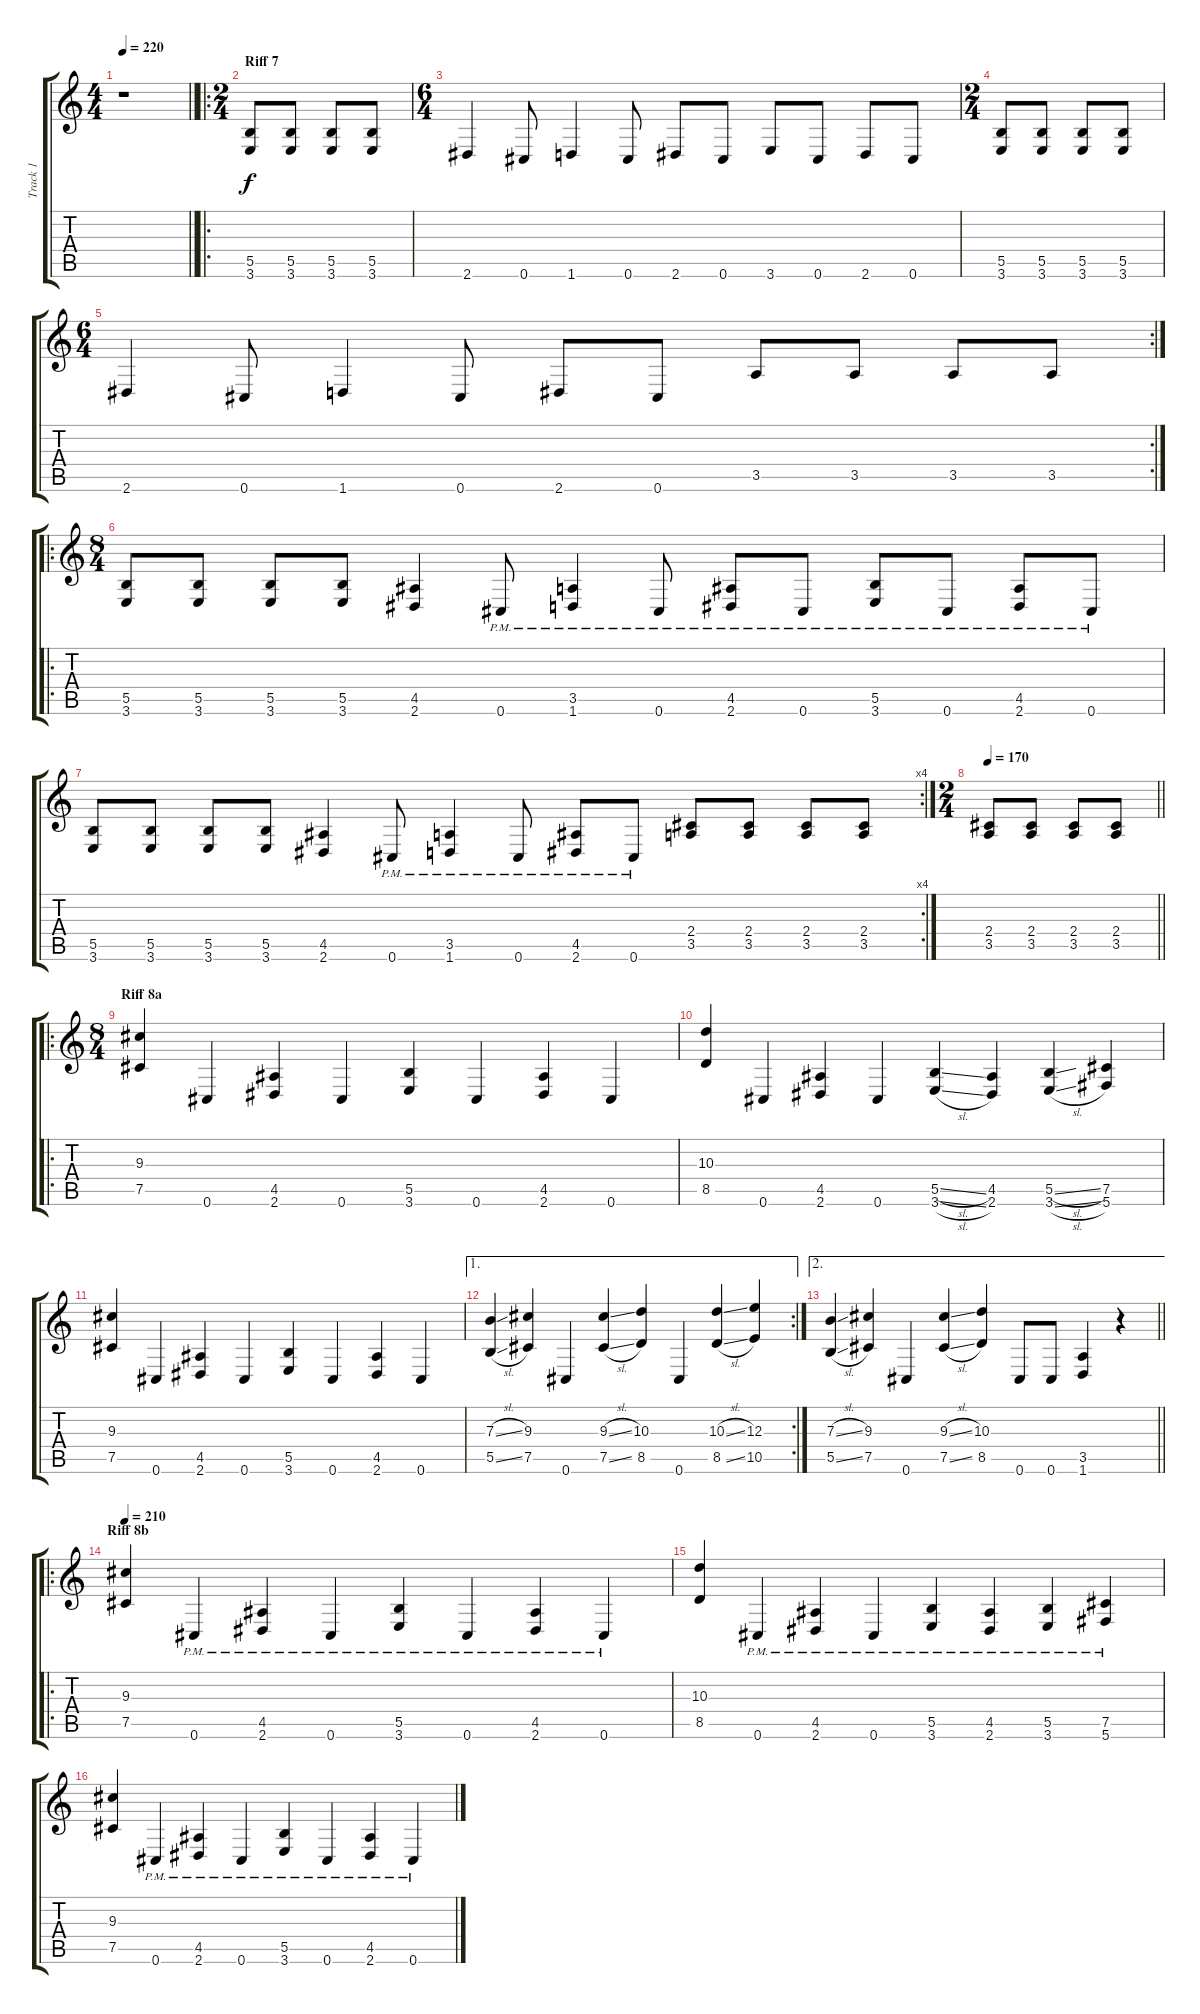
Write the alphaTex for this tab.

\track ("Track 1" "Track 1") {instrument distortionguitar}
\staff {score tabs}
\tuning (Db4 Ab3 E3 B2 Gb2 Db2) {hide}
\ts (4 4)
\tempo 220
\clef g2
\barLineRight lightlight
\ks c
r.1{dy f} |
\ro
\ts (2 4)
\section ("" "Riff 7")
(5.5 3.6).8 (5.5 3.6).8 (5.5 3.6).8 (5.5 3.6).8 |
\ts (6 4)
2.6.4 0.6.8 1.6.4 0.6.8 2.6.8 0.6.8 3.6.8 0.6.8 2.6.8 0.6.8 |
\ts (2 4)
(5.5 3.6).8 (5.5 3.6).8 (5.5 3.6).8 (5.5 3.6).8 |
\rc 2
\ts (6 4)
2.6.4 0.6.8 1.6.4 0.6.8 2.6.8 0.6.8 3.5.8 3.5.8 3.5.8 3.5.8 |
\ro
\ts (8 4)
(5.5 3.6).8 (5.5 3.6).8 (5.5 3.6).8 (5.5 3.6).8 (4.5 2.6).4 0.6{pm}.8 (3.5{pm} 1.6{pm}).4 0.6{pm}.8 (4.5{pm} 2.6{pm}).8 0.6{pm}.8 (5.5{pm} 3.6{pm}).8 0.6{pm}.8 (4.5{pm} 2.6{pm}).8 0.6{pm}.8 |
\rc 4
(5.5 3.6).8 (5.5 3.6).8 (5.5 3.6).8 (5.5 3.6).8 (4.5 2.6).4 0.6{pm}.8 (3.5{pm} 1.6{pm}).4 0.6{pm}.8 (4.5{pm} 2.6{pm}).8 0.6{pm}.8 (2.4 3.5).8 (2.4 3.5).8 (2.4 3.5).8 (2.4 3.5).8 |
\ts (2 4)
\tempo 170
\barLineRight lightlight
(2.4 3.5).8 (2.4 3.5).8 (2.4 3.5).8 (2.4 3.5).8 |
\ro
\ts (8 4)
\section ("" "Riff 8a")
(9.3 7.5).4 0.6.4 (4.5 2.6).4 0.6.4 (5.5 3.6).4 0.6.4 (4.5 2.6).4 0.6.4 |
(10.3 8.5).4 0.6.4 (4.5 2.6).4 0.6.4 (5.5{sl} 3.6{sl}).4 (4.5 2.6).4 (5.5{sl} 3.6{sl}).4 (7.5 5.6).4 |
(9.3 7.5).4 0.6.4 (4.5 2.6).4 0.6.4 (5.5 3.6).4 0.6.4 (4.5 2.6).4 0.6.4 |
\ae 1
\rc 2
(7.3{sl} 5.5{sl}).4 (9.3 7.5).4 0.6.4 (9.3{sl} 7.5{sl}).4 (10.3 8.5).4 0.6.4 (10.3{sl} 8.5{sl}).4 (12.3 10.5).4 |
\ae 2
\barLineRight lightlight
(7.3{sl} 5.5{sl}).4 (9.3 7.5).4 0.6.4 (9.3{sl} 7.5{sl}).4 (10.3 8.5).4 0.6.8 0.6.8 (3.5 1.6).4 r.4 |
\ro
\section ("" "Riff 8b")
\tempo 210
(9.3 7.5).4 0.6{pm}.4 (4.5{pm} 2.6{pm}).4 0.6{pm}.4 (5.5{pm} 3.6{pm}).4 0.6{pm}.4 (4.5{pm} 2.6{pm}).4 0.6{pm}.4 |
(10.3 8.5).4 0.6{pm}.4 (4.5{pm} 2.6{pm}).4 0.6{pm}.4 (5.5{pm} 3.6{pm}).4 (4.5{pm} 2.6{pm}).4 (5.5{pm} 3.6{pm}).4 (7.5{pm} 5.6{pm}).4 |
(9.3 7.5).4 0.6{pm}.4 (4.5{pm} 2.6{pm}).4 0.6{pm}.4 (5.5{pm} 3.6{pm}).4 0.6{pm}.4 (4.5{pm} 2.6{pm}).4 0.6{pm}.4
